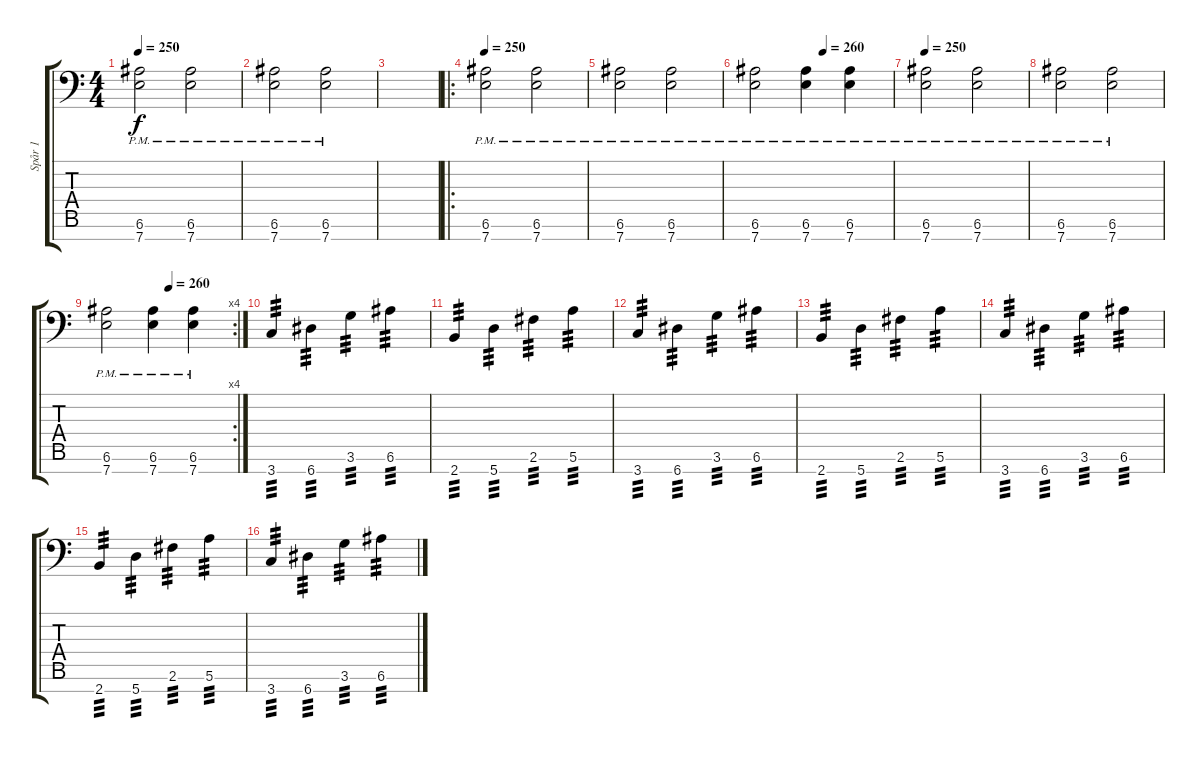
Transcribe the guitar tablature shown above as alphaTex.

\track ("Spår 1" "Spår 1") {instrument distortionguitar}
\staff {score tabs}
\tuning (E4 B3 G3 D3 A2 E2 A1) {hide}
\ts (4 4)
\tempo 250
\clef f4
\ks c
(6.6{pm} 7.7{pm}).2{dy f} (6.6{pm} 7.7{pm}).2 |
(6.6{pm} 7.7{pm}).2 (6.6{pm} 7.7{pm}).2 |
|
\ro
\tempo 250
(6.6{pm} 7.7{pm}).2 (6.6{pm} 7.7{pm}).2 |
(6.6{pm} 7.7{pm}).2 (6.6{pm} 7.7{pm}).2 |
\tempo (260 0.5)
(6.6{pm} 7.7{pm}).2 (6.6{pm} 7.7{pm}).4 (6.6{pm} 7.7{pm}).4 |
\tempo 250
(6.6{pm} 7.7{pm}).2 (6.6{pm} 7.7{pm}).2 |
(6.6{pm} 7.7{pm}).2 (6.6{pm} 7.7{pm}).2 |
\rc 4
\tempo (260 0.5)
(6.6{pm} 7.7{pm}).2 (6.6{pm} 7.7{pm}).4 (6.6{pm} 7.7{pm}).4 |
3.7.4{tp 3} 6.7.4{tp 3} 3.6.4{tp 3} 6.6.4{tp 3} |
2.7.4{tp 3} 5.7.4{tp 3} 2.6.4{tp 3} 5.6.4{tp 3} |
3.7.4{tp 3} 6.7.4{tp 3} 3.6.4{tp 3} 6.6.4{tp 3} |
2.7.4{tp 3} 5.7.4{tp 3} 2.6.4{tp 3} 5.6.4{tp 3} |
3.7.4{tp 3} 6.7.4{tp 3} 3.6.4{tp 3} 6.6.4{tp 3} |
2.7.4{tp 3} 5.7.4{tp 3} 2.6.4{tp 3} 5.6.4{tp 3} |
3.7.4{tp 3} 6.7.4{tp 3} 3.6.4{tp 3} 6.6.4{tp 3}
